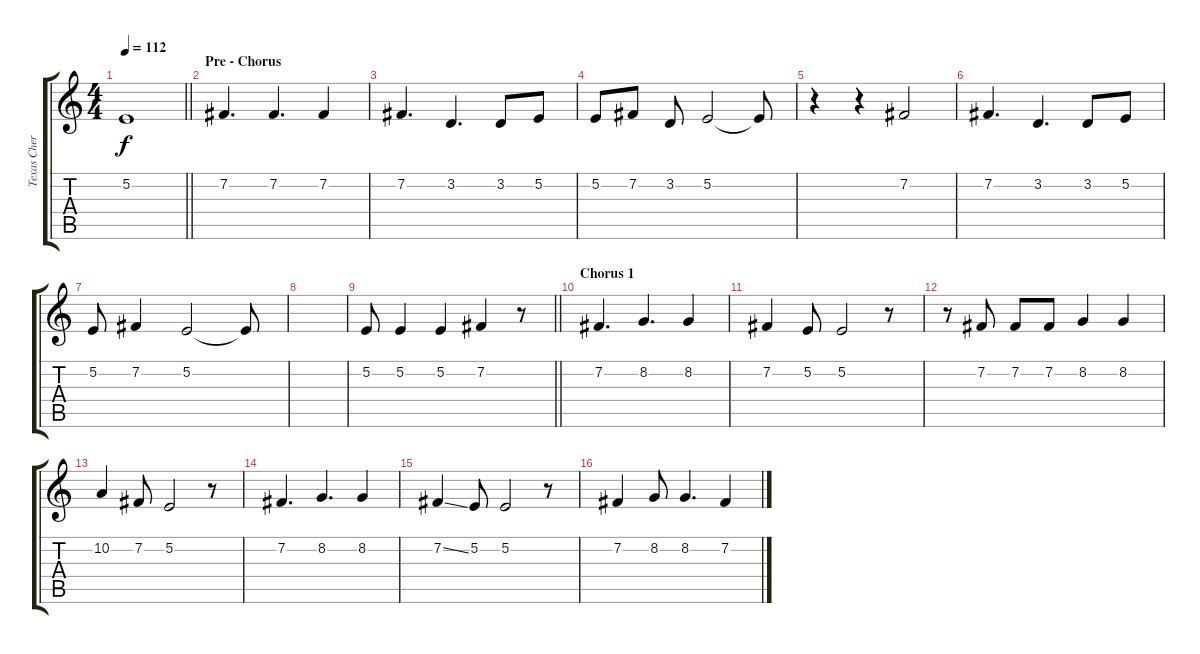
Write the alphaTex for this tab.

\track ("Texas Cherrie Biggunz" "Texas Cher") {instrument lead2sawtooth}
\staff {score tabs}
\tuning (E4 B3 G3 D3 A2 E2) {hide}
\ts (4 4)
\tempo 112
\clef g2
\barLineRight lightlight
\ks c
5.2{t}.1{dy f} |
\section ("" "Pre - Chorus")
7.2.4{d} 7.2.4{d} 7.2.4 |
7.2.4{d} 3.2.4{d} 3.2.8 5.2.8 |
5.2.8 7.2.8 3.2.8 5.2.2 5.2{t}.8 |
r.4 r.4 7.2.2 |
7.2.4{d} 3.2.4{d} 3.2.8 5.2.8 |
5.2.8 7.2.4 5.2.2 5.2{t}.8 |
|
\barLineRight lightlight
5.2.8 5.2.4 5.2.4 7.2.4 r.8 |
\section ("" "Chorus 1")
7.2.4{d} 8.2.4{d} 8.2.4 |
7.2.4 5.2.8 5.2.2 r.8 |
r.8 7.2.8 7.2.8 7.2.8 8.2.4 8.2.4 |
10.2.4 7.2.8 5.2.2 r.8 |
7.2.4{d} 8.2.4{d} 8.2.4 |
7.2{ss}.4 5.2.8 5.2.2 r.8 |
7.2.4 8.2.8 8.2.4{d} 7.2.4
